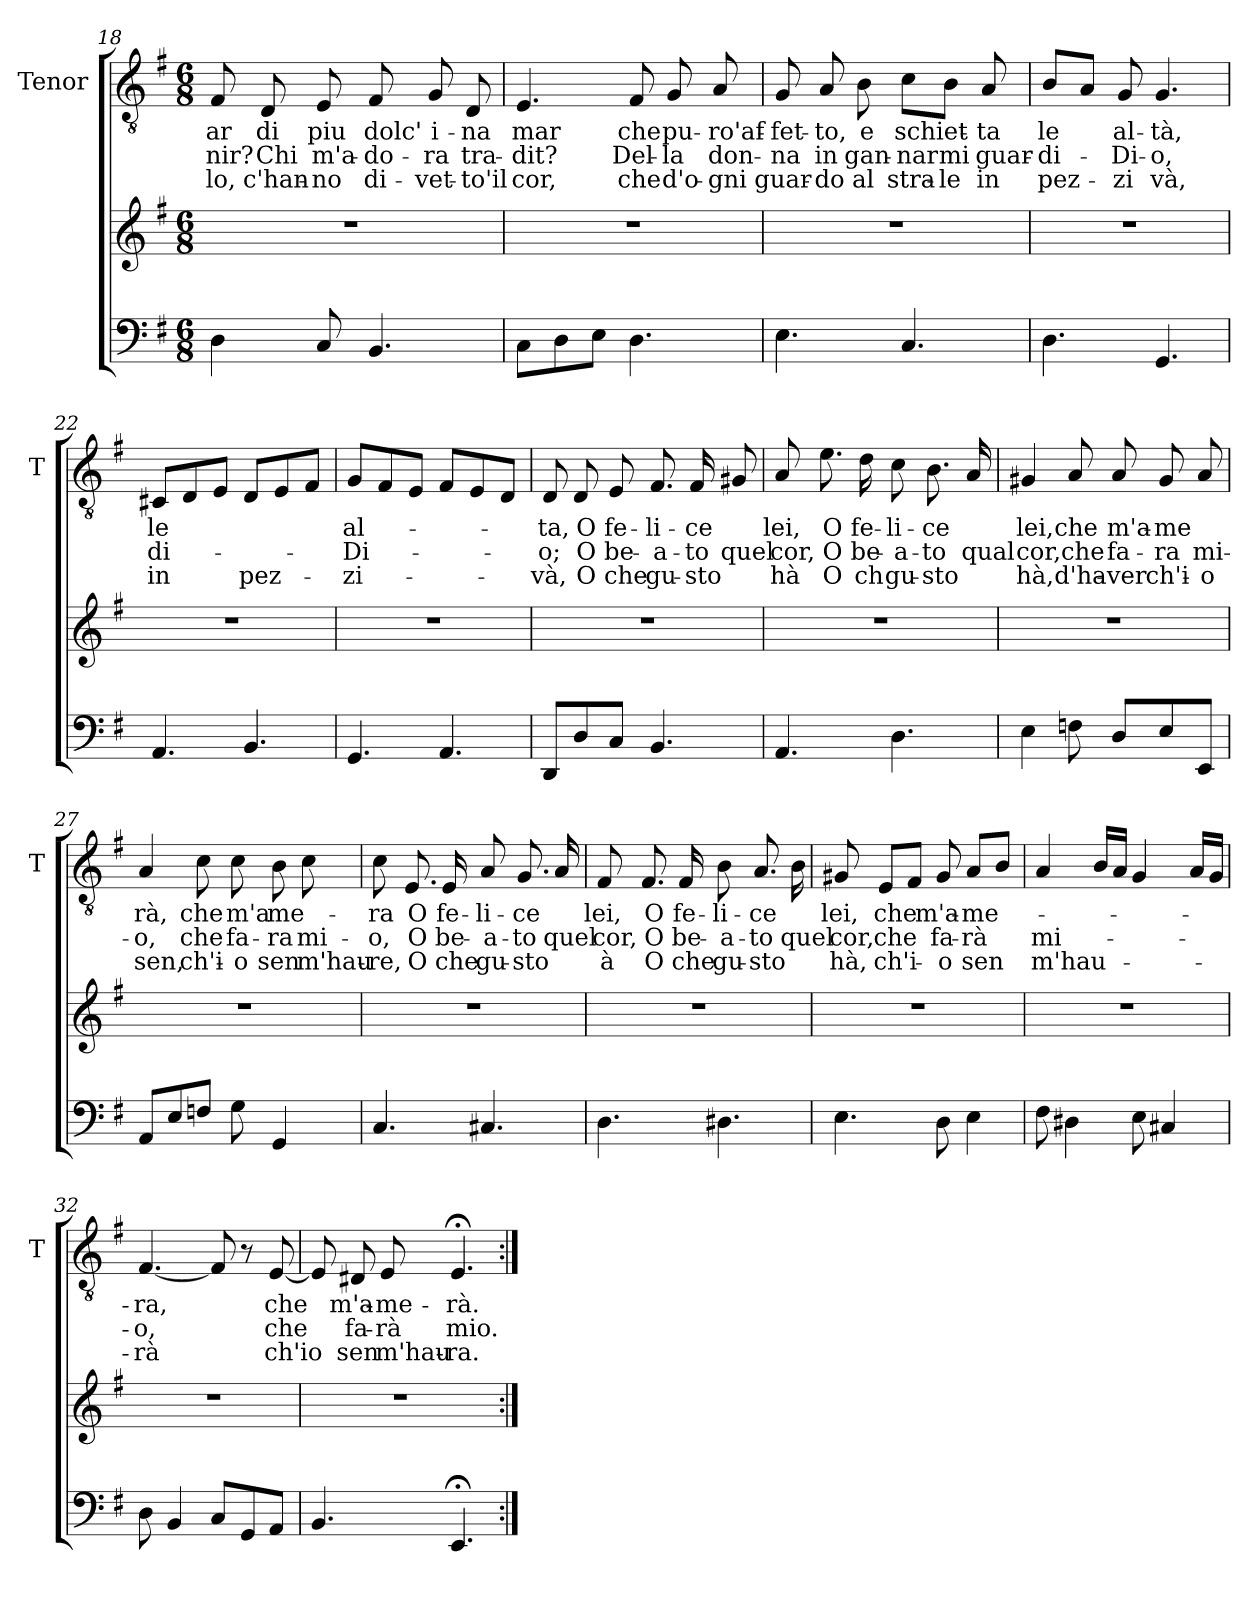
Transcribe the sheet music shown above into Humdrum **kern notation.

**kern	**kern	**kern	**text	**text	**text
*part2	*part2	*part1	*part1	*part1	*part1
*staff3	*staff2	*staff1	*staff1	*staff1	*staff1
*	*	*I"Tenor	*	*	*
*	*	*I'T	*	*	*
*clefF4	*clefG2	*clefGv2	*	*	*
*k[f#]	*k[f#]	*k[f#]	*	*	*
*G:	*G:	*G:	*	*	*
*M6/8	*M6/8	*M6/8	*	*	*
=18	=18	=18	=18	=18	=18
!	!	!	!LO:LY:b	!LO:LY:b	!LO:LY:b
4D\	2.r	8F#/	-ar	-nir?	-lo,
!	!	!	!LO:LY:b	!LO:LY:b	!LO:LY:b
.	.	8D/	di	Chi	c'han-
!	!	!	!LO:LY:b	!LO:LY:b	!LO:LY:b
8C/	.	8E/	piu	m'a-	-no
!	!	!	!LO:LY:b	!LO:LY:b	!LO:LY:b
4.BB/	.	8F#/	dolc'	-do-	di-
!	!	!	!LO:LY:b	!LO:LY:b	!LO:LY:b
.	.	8G/	i-	-ra	-vet-
!	!	!	!LO:LY:b	!LO:LY:b	!LO:LY:b
.	.	8D/	-na	tra-	-to'il
=19	=19	=19	=19	=19	=19
!	!	!	!LO:LY:b	!LO:LY:b	!LO:LY:b
8C\L	2.r	4.E/	mar	-dit?	cor,
8D\	.	.	.	.	.
8E\J	.	.	.	.	.
!	!	!	!LO:LY:b	!LO:LY:b	!LO:LY:b
4.D\	.	8F#/	che	Del-	che
!	!	!	!LO:LY:b	!LO:LY:b	!LO:LY:b
.	.	8G/	pu-	-la	d'o-
!	!	!	!LO:LY:b	!LO:LY:b	!LO:LY:b
.	.	8A/	-ro'af-	don-	-gni
!!LO:LB:g=z
=20	=20	=20	=20	=20	=20
!	!	!	!LO:LY:b	!LO:LY:b	!LO:LY:b
4.E\	2.r	8G/	-fet-	-na	guar-
!	!	!	!LO:LY:b	!LO:LY:b	!LO:LY:b
.	.	8A/	-to,	in	-do
!	!	!	!LO:LY:b	!LO:LY:b	!LO:LY:b
.	.	8B\	e	gan-	al
!	!	!	!LO:LY:b	!LO:LY:b	!LO:LY:b
4.C/	.	8c\L	schiet-	-nar	stra-
!	!	!	!	!LO:LY:b	!LO:LY:b
.	.	8B\J	.	mi	-le
!	!	!	!LO:LY:b	!LO:LY:b	!LO:LY:b
.	.	8A/	-ta	guar-	in
=21	=21	=21	=21	=21	=21
!	!	!	!LO:LY:b	!LO:LY:b	!LO:LY:b
4.D\	2.r	8B/L	le	-di-	pez-
.	.	8A/J	.	.	.
!	!	!	!LO:LY:b	!LO:LY:b	!LO:LY:b
.	.	8G/	al-	-Di-	-zi
!	!	!	!LO:LY:b	!LO:LY:b	!LO:LY:b
4.GG/	.	4.G/	-tà,	-o,	và,
=22	=22	=22	=22	=22	=22
!	!	!	!LO:LY:b	!LO:LY:b	!LO:LY:b
4.AA/	2.r	8C#X/L	le	di-	in
.	.	8D/	.	.	.
.	.	8E/J	.	.	.
!	!	!	!	!	!LO:LY:b
4.BB/	.	8D/L	.	.	pez-
.	.	8E/	.	.	.
.	.	8F#/J	.	.	.
=23	=23	=23	=23	=23	=23
!	!	!	!LO:LY:b	!LO:LY:b	!LO:LY:b
4.GG/	2.r	8G/L	al-	-Di-	-zi-
.	.	8F#/	.	.	.
.	.	8E/J	.	.	.
4.AA/	.	8F#/L	.	.	.
.	.	8E/	.	.	.
.	.	8D/J	.	.	.
!!LO:PB:g=z
=24	=24	=24	=24	=24	=24
!	!	!	!LO:LY:b	!LO:LY:b	!LO:LY:b
8DD/L	2.r	8D/	-ta,	-o;	-và,
!	!	!	!LO:LY:b	!LO:LY:b	!LO:LY:b
8D/	.	8D/	O	O	O
!	!	!	!LO:LY:b	!LO:LY:b	!LO:LY:b
8C/J	.	8E/	fe-	be-	che
!	!	!	!LO:LY:b	!LO:LY:b	!LO:LY:b
4.BB/	.	8.F#/	-li-	-a-	gu-
!	!	!	!LO:LY:b	!LO:LY:b	!LO:LY:b
.	.	16F#/	-ce	-to	-sto
!	!	!	!	!LO:LY:b	!
.	.	8G#X/	.	quel	.
=25	=25	=25	=25	=25	=25
!	!	!	!LO:LY:b	!LO:LY:b	!LO:LY:b
4.AA/	2.r	8A/	-lei,	cor,	hà
!	!	!	!LO:LY:b	!LO:LY:b	!LO:LY:b
.	.	8.e\	O	O	O
!	!	!	!LO:LY:b	!LO:LY:b	!LO:LY:b
.	.	16d\	fe-	be-	ch
!	!	!	!LO:LY:b	!LO:LY:b	!LO:LY:b
4.D\	.	8c\	-li-	-a-	gu-
!	!	!	!LO:LY:b	!LO:LY:b	!LO:LY:b
.	.	8.B\	-ce	-to	-sto
!	!	!	!	!LO:LY:b	!
.	.	16A/	.	qual	.
=26	=26	=26	=26	=26	=26
!	!	!	!LO:LY:b	!LO:LY:b	!LO:LY:b
4E\	2.r	4G#X/	-lei,	cor,	hà,
!	!	!	!LO:LY:b	!LO:LY:b	!LO:LY:b
8Fn\	.	8A/	che	che	d'ha-
!	!	!	!LO:LY:b	!LO:LY:b	!LO:LY:b
8D/L	.	8A/	m'a-	fa-	-ver
!	!	!	!LO:LY:b	!LO:LY:b	!LO:LY:b
8E/	.	8G#/	-me	-ra	ch'i-
!	!	!	!	!LO:LY:b	!LO:LY:b
8EE/J	.	8A/	.	mi-	-o
!!LO:LB:g=z
=27	=27	=27	=27	=27	=27
!	!	!	!LO:LY:b	!LO:LY:b	!LO:LY:b
8AA/L	2.r	4A/	rà,	-o,	sen,
8E/	.	.	.	.	.
!	!	!	!LO:LY:b	!LO:LY:b	!LO:LY:b
8Fn/J	.	8c\	che	che	ch'i-
!	!	!	!LO:LY:b	!LO:LY:b	!LO:LY:b
8G\	.	8c\	m'a	fa-	-o
!	!	!	!LO:LY:b	!LO:LY:b	!LO:LY:b
4GG/	.	8B\	me-	-ra	sen
!	!	!	!	!LO:LY:b	!LO:LY:b
.	.	8c\	.	mi-	m'hau-
=28	=28	=28	=28	=28	=28
!	!	!	!LO:LY:b	!LO:LY:b	!LO:LY:b
4.C/	2.r	8c\	-ra	-o,	-re,
!	!	!	!LO:LY:b	!LO:LY:b	!LO:LY:b
.	.	8.E/	O	O	O
!	!	!	!LO:LY:b	!LO:LY:b	!LO:LY:b
.	.	16E/	fe-	be-	che
!	!	!	!LO:LY:b	!LO:LY:b	!LO:LY:b
4.C#X/	.	8A/	-li-	-a-	gu-
!	!	!	!LO:LY:b	!LO:LY:b	!LO:LY:b
.	.	8.G/	-ce	-to	-sto
!	!	!	!	!LO:LY:b	!
.	.	16A/	.	quel	.
=29	=29	=29	=29	=29	=29
!	!	!	!LO:LY:b	!LO:LY:b	!LO:LY:b
4.D\	2.r	8F#/	-lei,	cor,	à
!	!	!	!LO:LY:b	!LO:LY:b	!LO:LY:b
.	.	8.F#/	O	O	O
!	!	!	!LO:LY:b	!LO:LY:b	!LO:LY:b
.	.	16F#/	fe-	be-	che
!	!	!	!LO:LY:b	!LO:LY:b	!LO:LY:b
4.D#X\	.	8B\	-li-	-a-	gu-
!	!	!	!LO:LY:b	!LO:LY:b	!LO:LY:b
.	.	8.A/	-ce	-to	-sto
!	!	!	!	!LO:LY:b	!
.	.	16B\	.	quel	.
!!LO:LB:g=z
=30	=30	=30	=30	=30	=30
!	!	!	!LO:LY:b	!LO:LY:b	!LO:LY:b
4.E\	2.r	8G#X/	-lei,	cor,	hà,
!	!	!	!LO:LY:b	!LO:LY:b	!LO:LY:b
.	.	8E/L	che	che	ch'i-
.	.	8F#/J	.	.	.
!	!	!	!LO:LY:b	!LO:LY:b	!LO:LY:b
8D\	.	8G#/	m'a-	fa-	-o
!	!	!	!LO:LY:b	!LO:LY:b	!LO:LY:b
4E\	.	8A/L	-me-	-rà	sen
.	.	8B/J	.	.	.
=31	=31	=31	=31	=31	=31
!	!	!	!	!LO:LY:b	!LO:LY:b
8F#\	2.r	4A/	.	mi-	m'hau-
4D#X\	.	.	.	.	.
.	.	16B/LL	.	.	.
.	.	16A/JJ	.	.	.
8E\	.	4G/	.	.	.
4C#X/	.	.	.	.	.
.	.	16A/LL	.	.	.
.	.	16G/JJ	.	.	.
=32	=32	=32	=32	=32	=32
!	!	!	!LO:LY:b	!LO:LY:b	!LO:LY:b
8D\	2.r	[4.F#/	-ra,	-o,	-rà
4BB/	.	.	.	.	.
8C/L	.	8F#/]	.	.	.
8GG/	.	8r	.	.	.
!	!	!	!LO:LY:b	!LO:LY:b	!LO:LY:b
8AA/J	.	[8E/	che	che	ch'io
=33	=33	=33	=33	=33	=33
4.BB/	2.r	8E/]	.	.	.
!	!	!	!LO:LY:b	!LO:LY:b	!LO:LY:b
.	.	8D#X/	m'a-	fa-	sen
!	!	!	!LO:LY:b	!LO:LY:b	!LO:LY:b
.	.	8E/	-me-	-rà	m'hau-
!	!	!	!LO:LY:b	!LO:LY:b	!LO:LY:b
4.EE;</	.	4.E;</	-rà.	mio.	-ra.
=:|!	=:|!	=:|!	=:|!	=:|!	=:|!
*-	*-	*-	*-	*-	*-
